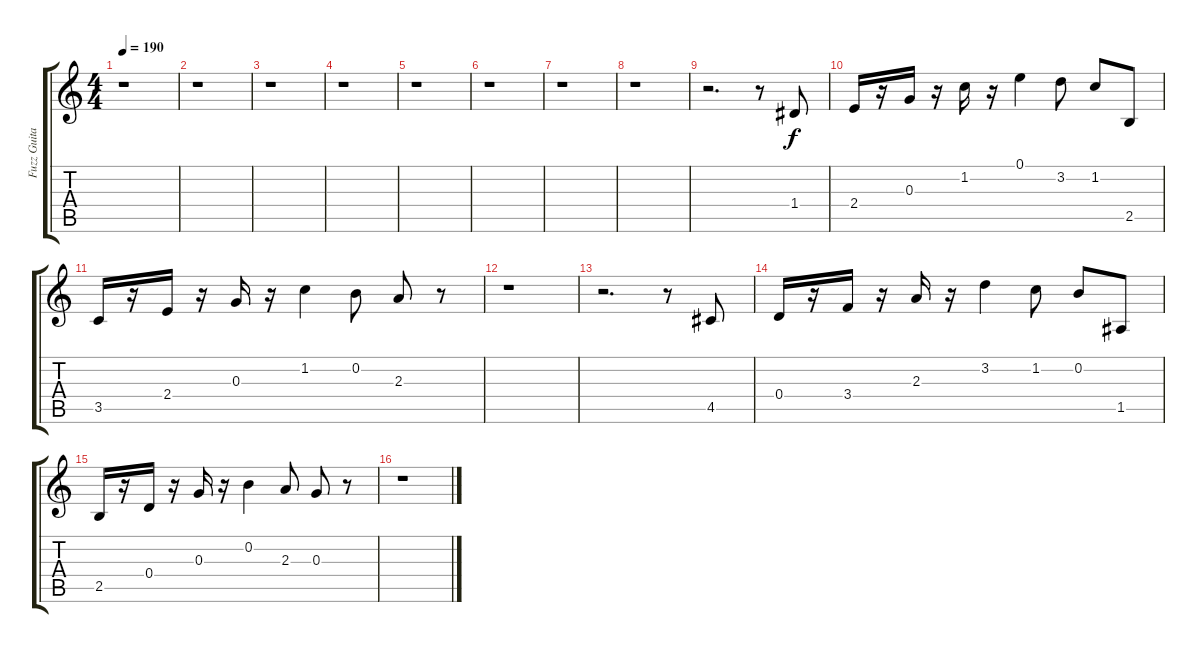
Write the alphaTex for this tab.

\track ("Fuzz Guitar" "Fuzz Guita") {instrument overdrivenguitar}
\staff {score tabs}
\tuning (E4 B3 G3 D3 A2 E2) {hide}
\ts (4 4)
\tempo 190
\clef g2
\ks c
r.1{dy f} |
r.1 |
r.1 |
r.1 |
r.1 |
r.1 |
r.1 |
r.1 |
r.2{d} r.8 1.4.8 |
2.4.16 r.16 0.3.16 r.16 1.2.16 r.16 0.1.4 3.2.8 1.2.8 2.5.8 |
3.5.16 r.16 2.4.16 r.16 0.3.16 r.16 1.2.4 0.2.8 2.3.8 r.8 |
r.1 |
r.2{d} r.8 4.5.8 |
0.4.16 r.16 3.4.16 r.16 2.3.16 r.16 3.2.4 1.2.8 0.2.8 1.5.8 |
2.5.16 r.16 0.4.16 r.16 0.3.16 r.16 0.2.4 2.3.8 0.3.8 r.8 |
r.1
